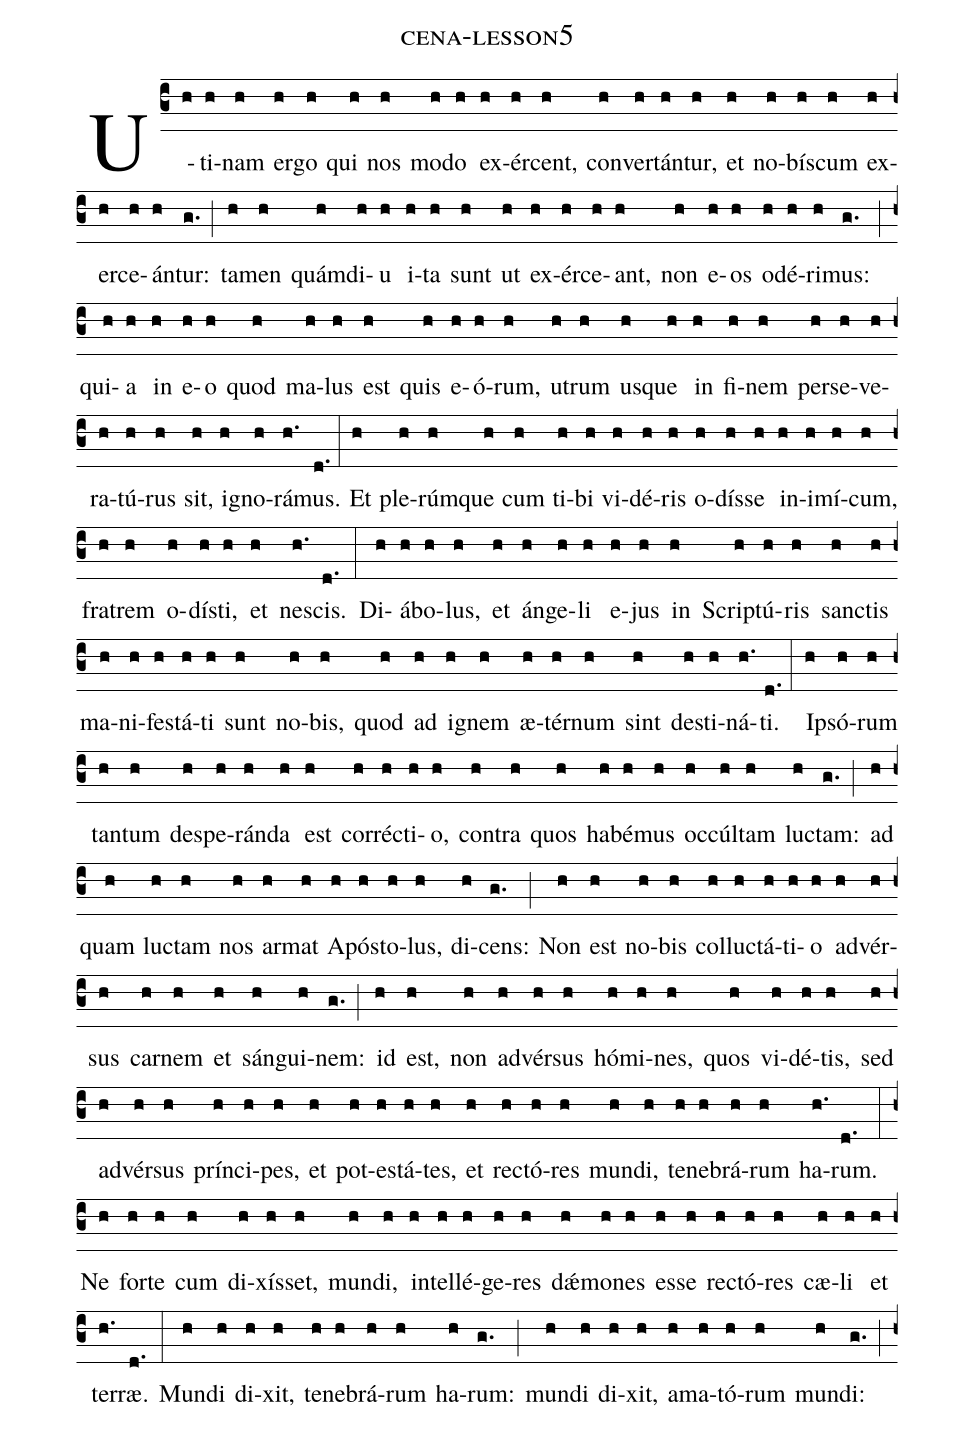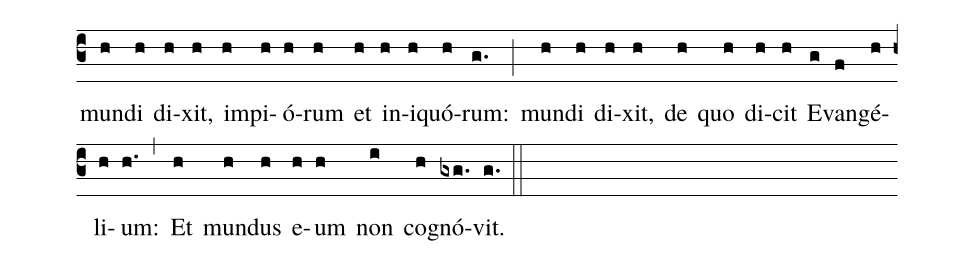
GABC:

name:cena-lesson5;
%%
(c3) U(h)ti(h)nam(h) er(h)go(h) qui(h) nos(h) mo(h)do(h) ex(h)ér(h)cent,(h) con(h)ver(h)tán(h)tur,(h) et(h) no(h)bís(h)cum(h) ex(h)er(h)ce(h)án(h)tur:(g.) (;) ta(h)men(h) quám(h)di(h)u(h) i(h)ta(h) sunt(h) ut(h) ex(h)ér(h)ce(h)ant,(h) non(h) e(h)os(h) o(h)dé(h)ri(h)mus:(g.) (;) qui(h)a(h) in(h) e(h)o(h) quod(h) ma(h)lus(h) est(h) quis(h) e(h)ó(h)rum,(h) u(h)trum(h) us(h)que(h) in(h) fi(h)nem(h) per(h)se(h)ve(h)ra(h)tú(h)rus(h) sit,(h) i(h)gno(h)rá(h.)mus.(d.) (:) Et(h) ple(h)rúm(h)que(h) cum(h) ti(h)bi(h) vi(h)dé(h)ris(h) o(h)dís(h)se(h) in(h)i(h)mí(h)cum,(h) fra(h)trem(h) o(h)dís(h)ti,(h) et(h) ne(h.)scis.(d.) (:) Di(h)á(h)bo(h)lus,(h) et(h) án(h)ge(h)li(h) e(h)jus(h) in(h) Scrip(h)tú(h)ris(h) sanc(h)tis(h) ma(h)ni(h)fes(h)tá(h)ti(h) sunt(h) no(h)bis,(h) quod(h) ad(h) i(h)gnem(h) æ(h)tér(h)num(h) sint(h) de(h)sti(h)ná(h.)ti.(d.) (:) Ip(h)só(h)rum(h) tan(h)tum(h) de(h)spe(h)rán(h)da(h) est(h) cor(h)réc(h)ti(h)o,(h) con(h)tra(h) quos(h) ha(h)bé(h)mus(h) oc(h)cúl(h)tam(h) luc(h)tam:(g.) (;) ad(h) quam(h) luc(h)tam(h) nos(h) ar(h)mat(h) A(h)pós(h)to(h)lus,(h) di(h)cens:(g.) (;) Non(h) est(h) no(h)bis(h) col(h)luc(h)tá(h)ti(h)o(h) ad(h)vér(h)sus(h) car(h)nem(h) et(h) sán(h)gui(h)nem:(g.) (;) id(h) est,(h) non(h) ad(h)vér(h)sus(h) hó(h)mi(h)nes,(h) quos(h) vi(h)dé(h)tis,(h) sed(h) ad(h)vér(h)sus(h) prín(h)ci(h)pes,(h) et(h) pot(h)es(h)tá(h)tes,(h) et(h) rec(h)tó(h)res(h) mun(h)di,(h) te(h)ne(h)brá(h)rum(h) ha(h.)rum.(d.) (:) Ne(h) for(h)te(h) cum(h) di(h)xís(h)set,(h) mun(h)di,(h) in(h)tel(h)lé(h)ge(h)res(h) d<sp>'ae</sp>(h)mo(h)nes(h) es(h)se(h) rec(h)tó(h)res(h) cæ(h)li(h) et(h) ter(h.)ræ.(d.) (:) Mun(h)di(h) di(h)xit,(h) te(h)ne(h)brá(h)rum(h) ha(h)rum:(g.) (;) mun(h)di(h) di(h)xit,(h) a(h)ma(h)tó(h)rum(h) mun(h)di:(g.) (;) mun(h)di(h) di(h)xit,(h) im(h)pi(h)ó(h)rum(h) et(h) in(h)i(h)quó(h)rum:(g.) (;) mun(h)di(h) di(h)xit,(h) de(h) quo(h) di(h)cit(h) E(g)van(f)gé(h)li(h)um:(h.) (,) Et(h) mun(h)dus(h) e(h)um(h) non(i) co(h)gnó(gxg.)vit.(g.) (::)
